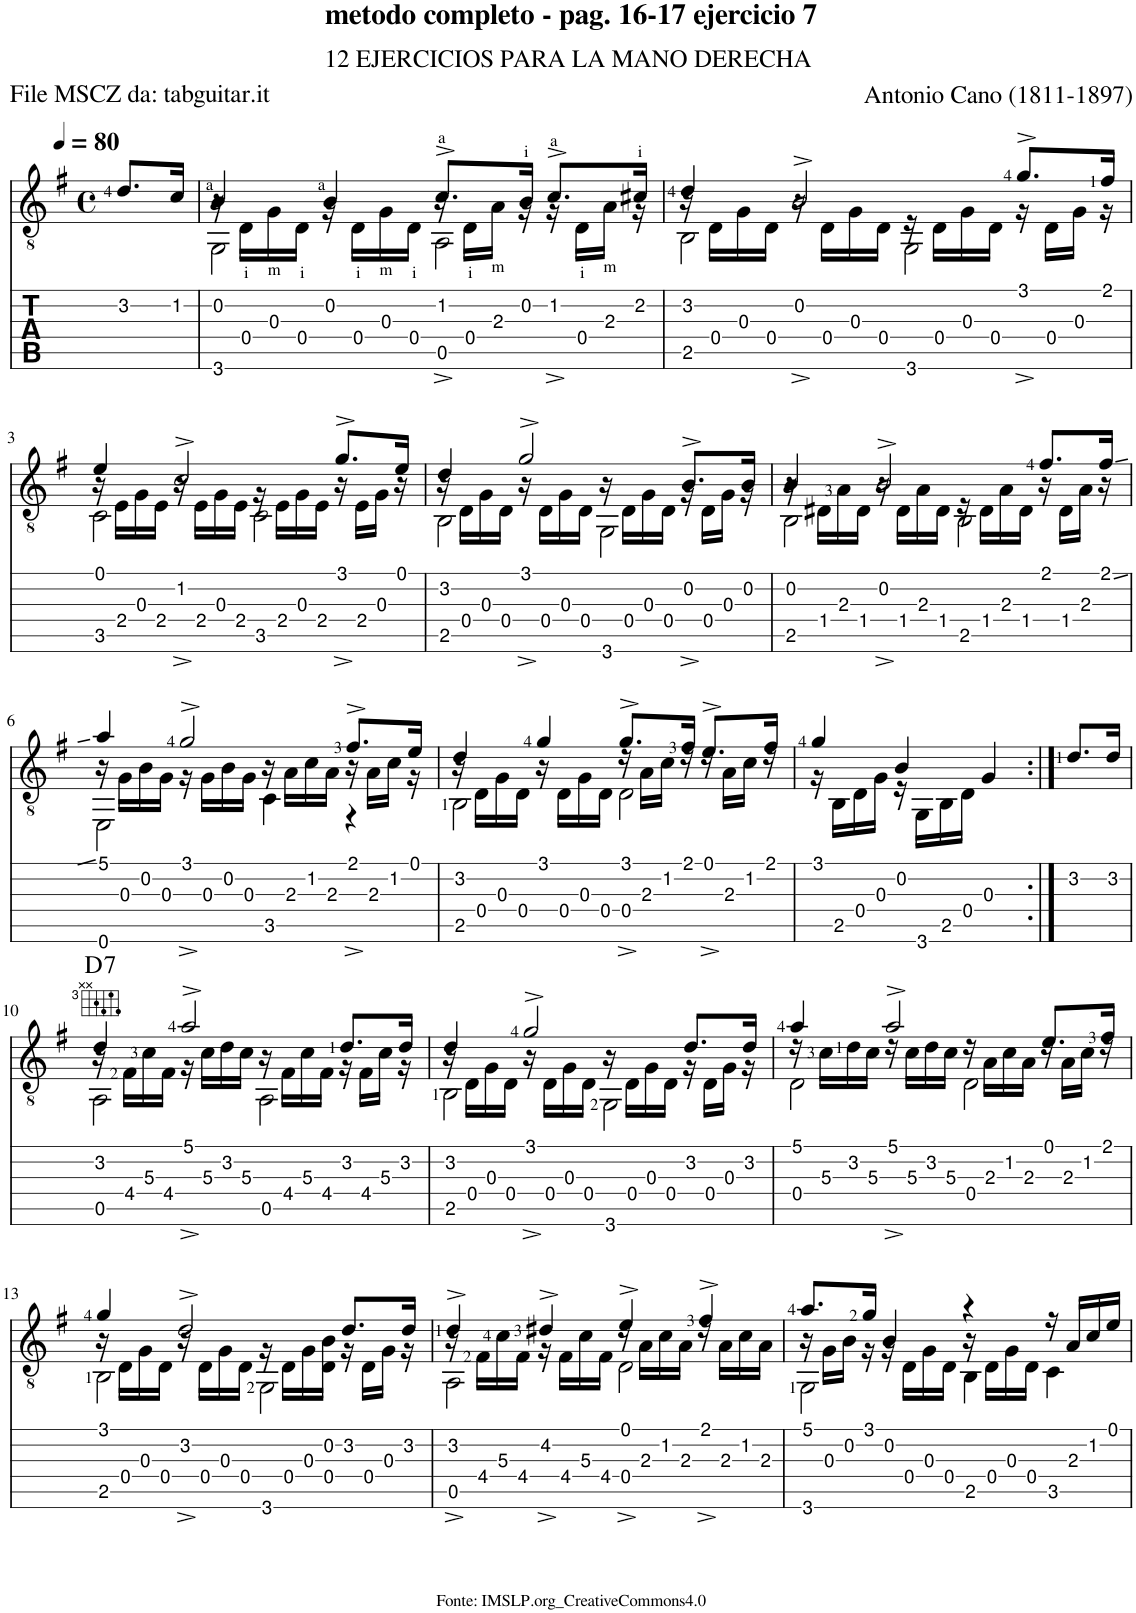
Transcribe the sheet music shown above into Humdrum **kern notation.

**kern	**kern	**harte
*part1	*part1	*part1
*staff2	*staff1	*
*I"Guitar	*	*
*I'Guit.	*	*
*stria6	*	*
*	*clefGv2	*
*k[f#]	*k[f#]	*
*M4/4	*M4/4	*
*met(c)	*met(c)	*
*MM80	*MM80	*
=	=	=
8.dL	8.d/L	.
16cJk	16c/Jk	.
=1	=1	=1
*^	*^	*
*	*^	*	*^	*
4B	16r	2GG	4B/	16r	2GG\	.
.	16DLL	.	.	16D\LL	.	.
.	16G	.	.	16G\	.	.
.	16DJJ	.	.	16D\JJ	.	.
4B	16r	.	4B/	16r	.	.
.	16DLL	.	.	16D\LL	.	.
.	16G	.	.	16G\	.	.
.	16DJJ	.	.	16D\JJ	.	.
8.c^L	16r	2AA	8.c^/L	16r	2AA\	.
.	16DLL	.	.	16D\LL	.	.
.	16AJJ	.	.	16A\JJ	.	.
16BJk	16r	.	16B/Jk	16r	.	.
8.c^L	16r	.	8.c^/L	16r	.	.
.	16DLL	.	.	16D\LL	.	.
.	16AJJ	.	.	16A\JJ	.	.
16c#Jk	16r	.	16c#X/Jk	16r	.	.
=2	=2	=2	=2	=2	=2	=2
4d	16r	2BB	4d/	16r	2BB\	.
.	16DLL	.	.	16D\LL	.	.
.	16G	.	.	16G\	.	.
.	16DJJ	.	.	16D\JJ	.	.
2B^	16r	.	2B^/	16r	.	.
.	16DLL	.	.	16D\LL	.	.
.	16G	.	.	16G\	.	.
.	16DJJ	.	.	16D\JJ	.	.
.	16r	2GG	.	16r	2GG\	.
.	16DLL	.	.	16D\LL	.	.
.	16G	.	.	16G\	.	.
.	16DJJ	.	.	16D\JJ	.	.
8.g^L	16r	.	8.g^/L	16r	.	.
.	16DLL	.	.	16D\LL	.	.
.	16GJJ	.	.	16G\JJ	.	.
16f#Jk	16r	.	16f#/Jk	16r	.	.
!!LO:LB:g=z	!!	!!
=3	=3	=3	=3	=3	=3	=3
4e	16r	2C	4e/	16r	2C\	.
.	16ELL	.	.	16E\LL	.	.
.	16G	.	.	16G\	.	.
.	16EJJ	.	.	16E\JJ	.	.
2c^	16r	.	2c^/	16r	.	.
.	16ELL	.	.	16E\LL	.	.
.	16G	.	.	16G\	.	.
.	16EJJ	.	.	16E\JJ	.	.
.	16r	2C	.	16r	2C\	.
.	16ELL	.	.	16E\LL	.	.
.	16G	.	.	16G\	.	.
.	16EJJ	.	.	16E\JJ	.	.
8.g^L	16r	.	8.g^/L	16r	.	.
.	16ELL	.	.	16E\LL	.	.
.	16GJJ	.	.	16G\JJ	.	.
16eJk	16r	.	16e/Jk	16r	.	.
=4	=4	=4	=4	=4	=4	=4
4d	16r	2BB	4d/	16r	2BB\	.
.	16DLL	.	.	16D\LL	.	.
.	16G	.	.	16G\	.	.
.	16DJJ	.	.	16D\JJ	.	.
2g^	16r	.	2g^/	16r	.	.
.	16DLL	.	.	16D\LL	.	.
.	16G	.	.	16G\	.	.
.	16DJJ	.	.	16D\JJ	.	.
.	16r	2GG	.	16r	2GG\	.
.	16DLL	.	.	16D\LL	.	.
.	16G	.	.	16G\	.	.
.	16DJJ	.	.	16D\JJ	.	.
8.B^L	16r	.	8.B^/L	16r	.	.
.	16DLL	.	.	16D\LL	.	.
.	16GJJ	.	.	16G\JJ	.	.
16BJk	16r	.	16B/Jk	16r	.	.
=5	=5	=5	=5	=5	=5	=5
4B	16r	2BB	4B/	16r	2BB\	.
.	16D#LL	.	.	16D#X\LL	.	.
.	16A	.	.	16A\	.	.
.	16D#JJ	.	.	16D#\JJ	.	.
2B^	16r	.	2B^/	16r	.	.
.	16D#LL	.	.	16D#\LL	.	.
.	16A	.	.	16A\	.	.
.	16D#JJ	.	.	16D#\JJ	.	.
.	16r	2BB	.	16r	2BB\	.
.	16D#LL	.	.	16D#\LL	.	.
.	16A	.	.	16A\	.	.
.	16D#JJ	.	.	16D#\JJ	.	.
8.f#L	16r	.	8.f#/L	16r	.	.
.	16D#LL	.	.	16D#\LL	.	.
.	16AJJ	.	.	16A\JJ	.	.
16f#Jk	16r	.	16f#/Jk	16r	.	.
!!LO:LB:g=z	!!	!!
=6	=6	=6	=6	=6	=6	=6
4a	16r	2EE	4a/	16r	2EE\	.
.	16GLL	.	.	16G\LL	.	.
.	16B	.	.	16B\	.	.
.	16GJJ	.	.	16G\JJ	.	.
2g^	16r	.	2g^/	16r	.	.
.	16GLL	.	.	16G\LL	.	.
.	16B	.	.	16B\	.	.
.	16GJJ	.	.	16G\JJ	.	.
.	16r	4C	.	16r	4C\	.
.	16ALL	.	.	16A\LL	.	.
.	16c	.	.	16c\	.	.
.	16AJJ	.	.	16A\JJ	.	.
8.f#^L	16r	4r	8.f#^/L	16r	4r	.
.	16ALL	.	.	16A\LL	.	.
.	16cJJ	.	.	16c\JJ	.	.
16eJk	16r	.	16e/Jk	16r	.	.
=7	=7	=7	=7	=7	=7	=7
4d	16r	2BB	4d/	16r	2BB\	.
.	16DLL	.	.	16D\LL	.	.
.	16G	.	.	16G\	.	.
.	16DJJ	.	.	16D\JJ	.	.
4g	16r	.	4g/	16r	.	.
.	16DLL	.	.	16D\LL	.	.
.	16G	.	.	16G\	.	.
.	16DJJ	.	.	16D\JJ	.	.
8.g^L	16r	2D	8.g^/L	16r	2D\	.
.	16ALL	.	.	16A\LL	.	.
.	16cJJ	.	.	16c\JJ	.	.
16f#Jk	16r	.	16f#/Jk	16r	.	.
8.e^L	16r	.	8.e^/L	16r	.	.
.	16ALL	.	.	16A\LL	.	.
.	16cJJ	.	.	16c\JJ	.	.
16f#Jk	16r	.	16f#/Jk	16r	.	.
*	*v	*v	*	*	*	*
*	*	*	*v	*v	*
=8	=8	=8	=8	=8
4g	16r	4g/	16r	.
.	16BBLL	.	16BB\LL	.
.	16D	.	16D\	.
.	16GJJ	.	16G\JJ	.
4B	16r	4B/	16r	.
.	16GGLL	.	16GG\LL	.
.	16BB	.	16BB\	.
.	16DJJ	.	16D\JJ	.
4G	4ryy	4G/	4ryy	.
*v	*v	*	*	*
*	*v	*v	*
=9:|!	=9:|!	=9:|!
8.dL	8.d/L	.
16dJk	16d/Jk	.
!!LO:LB:g=z
=10	=10	=10
*^	*^	*
*	*^	*	*^	*
!	!	!	!	!	!	!LO:H:kt=7
4d	16r	2AA	4d/	16r	2AA\	D:7
.	16F#LL	.	.	16F#\LL	.	.
.	16c	.	.	16c\	.	.
.	16F#JJ	.	.	16F#\JJ	.	.
2a^	16r	.	2a^/	16r	.	.
.	16cLL	.	.	16c\LL	.	.
.	16d	.	.	16d\	.	.
.	16cJJ	.	.	16c\JJ	.	.
.	16r	2AA	.	16r	2AA\	.
.	16F#LL	.	.	16F#\LL	.	.
.	16c	.	.	16c\	.	.
.	16F#JJ	.	.	16F#\JJ	.	.
8.dL	16r	.	8.d/L	16r	.	.
.	16F#LL	.	.	16F#\LL	.	.
.	16cJJ	.	.	16c\JJ	.	.
16dJk	16r	.	16d/Jk	16r	.	.
=11	=11	=11	=11	=11	=11	=11
4d	16r	2BB	4d/	16r	2BB\	.
.	16DLL	.	.	16D\LL	.	.
.	16G	.	.	16G\	.	.
.	16DJJ	.	.	16D\JJ	.	.
2g^	16r	.	2g^/	16r	.	.
.	16DLL	.	.	16D\LL	.	.
.	16G	.	.	16G\	.	.
.	16DJJ	.	.	16D\JJ	.	.
.	16r	2GG	.	16r	2GG\	.
.	16DLL	.	.	16D\LL	.	.
.	16G	.	.	16G\	.	.
.	16DJJ	.	.	16D\JJ	.	.
8.dL	16r	.	8.d/L	16r	.	.
.	16DLL	.	.	16D\LL	.	.
.	16GJJ	.	.	16G\JJ	.	.
16dJk	16r	.	16d/Jk	16r	.	.
=12	=12	=12	=12	=12	=12	=12
4a	16r	2D	4a/	16r	2D\	.
.	16cLL	.	.	16c\LL	.	.
.	16d	.	.	16d\	.	.
.	16cJJ	.	.	16c\JJ	.	.
2a^	16r	.	2a^/	16r	.	.
.	16cLL	.	.	16c\LL	.	.
.	16d	.	.	16d\	.	.
.	16cJJ	.	.	16c\JJ	.	.
.	16r	2D	.	16r	2D\	.
.	16ALL	.	.	16A\LL	.	.
.	16c	.	.	16c\	.	.
.	16AJJ	.	.	16A\JJ	.	.
8.eL	16r	.	8.e/L	16r	.	.
.	16ALL	.	.	16A\LL	.	.
.	16cJJ	.	.	16c\JJ	.	.
16f#Jk	16r	.	16f#/Jk	16r	.	.
!!LO:LB:g=z	!!	!!
=13	=13	=13	=13	=13	=13	=13
4g	16r	2BB	4g/	16r	2BB\	.
.	16DLL	.	.	16D\LL	.	.
.	16G	.	.	16G\	.	.
.	16DJJ	.	.	16D\JJ	.	.
2d^	16r	.	2d^/	16r	.	.
.	16DLL	.	.	16D\LL	.	.
.	16G	.	.	16G\	.	.
.	16DJJ	.	.	16D\JJ	.	.
.	16r	2GG	.	16r	2GG\	.
.	16DLL	.	.	16D\LL	.	.
.	16G	.	.	16G\	.	.
.	16D\ 16B\JJ	.	.	16D\ 16B\JJ	.	.
8.dL	16r	.	8.d/L	16r	.	.
.	16DLL	.	.	16D\LL	.	.
.	16GJJ	.	.	16G\JJ	.	.
16dJk	16r	.	16d/Jk	16r	.	.
=14	=14	=14	=14	=14	=14	=14
4d^	16r	2AA	4d^/	16r	2AA\	.
.	16F#LL	.	.	16F#\LL	.	.
.	16c	.	.	16c\	.	.
.	16F#JJ	.	.	16F#\JJ	.	.
4d#^	16r	.	4d#X^/	16r	.	.
.	16F#LL	.	.	16F#\LL	.	.
.	16c	.	.	16c\	.	.
.	16F#JJ	.	.	16F#\JJ	.	.
4e^	16r	2D	4e^/	16r	2D\	.
.	16ALL	.	.	16A\LL	.	.
.	16c	.	.	16c\	.	.
.	16AJJ	.	.	16A\JJ	.	.
4f#^	16r	.	4f#^/	16r	.	.
.	16ALL	.	.	16A\LL	.	.
.	16c	.	.	16c\	.	.
.	16AJJ	.	.	16A\JJ	.	.
=15	=15	=15	=15	=15	=15	=15
8.aL	16r	2GG	8.a/L	16r	2GG\	.
.	16GLL	.	.	16G\LL	.	.
.	16BJJ	.	.	16B\JJ	.	.
16gJk	16r	.	16g/Jk	16r	.	.
4B	16r	.	4B/	16r	.	.
.	16DLL	.	.	16D\LL	.	.
.	16G	.	.	16G\	.	.
.	16DJJ	.	.	16D\JJ	.	.
4r	16r	4BB	4r	16r	4BB\	.
.	16DLL	.	.	16D\LL	.	.
.	16G	.	.	16G\	.	.
.	16DJJ	.	.	16D\JJ	.	.
16r	4ryy	4C	16r	4ryy	4C\	.
16ALL	.	.	16A/LL	.	.	.
16c	.	.	16c/	.	.	.
16eJJ	.	.	16e/JJ	.	.	.
*v	*v	*v	*	*	*	*
*	*v	*v	*v	*
=	=	=
*-	*-	*-
